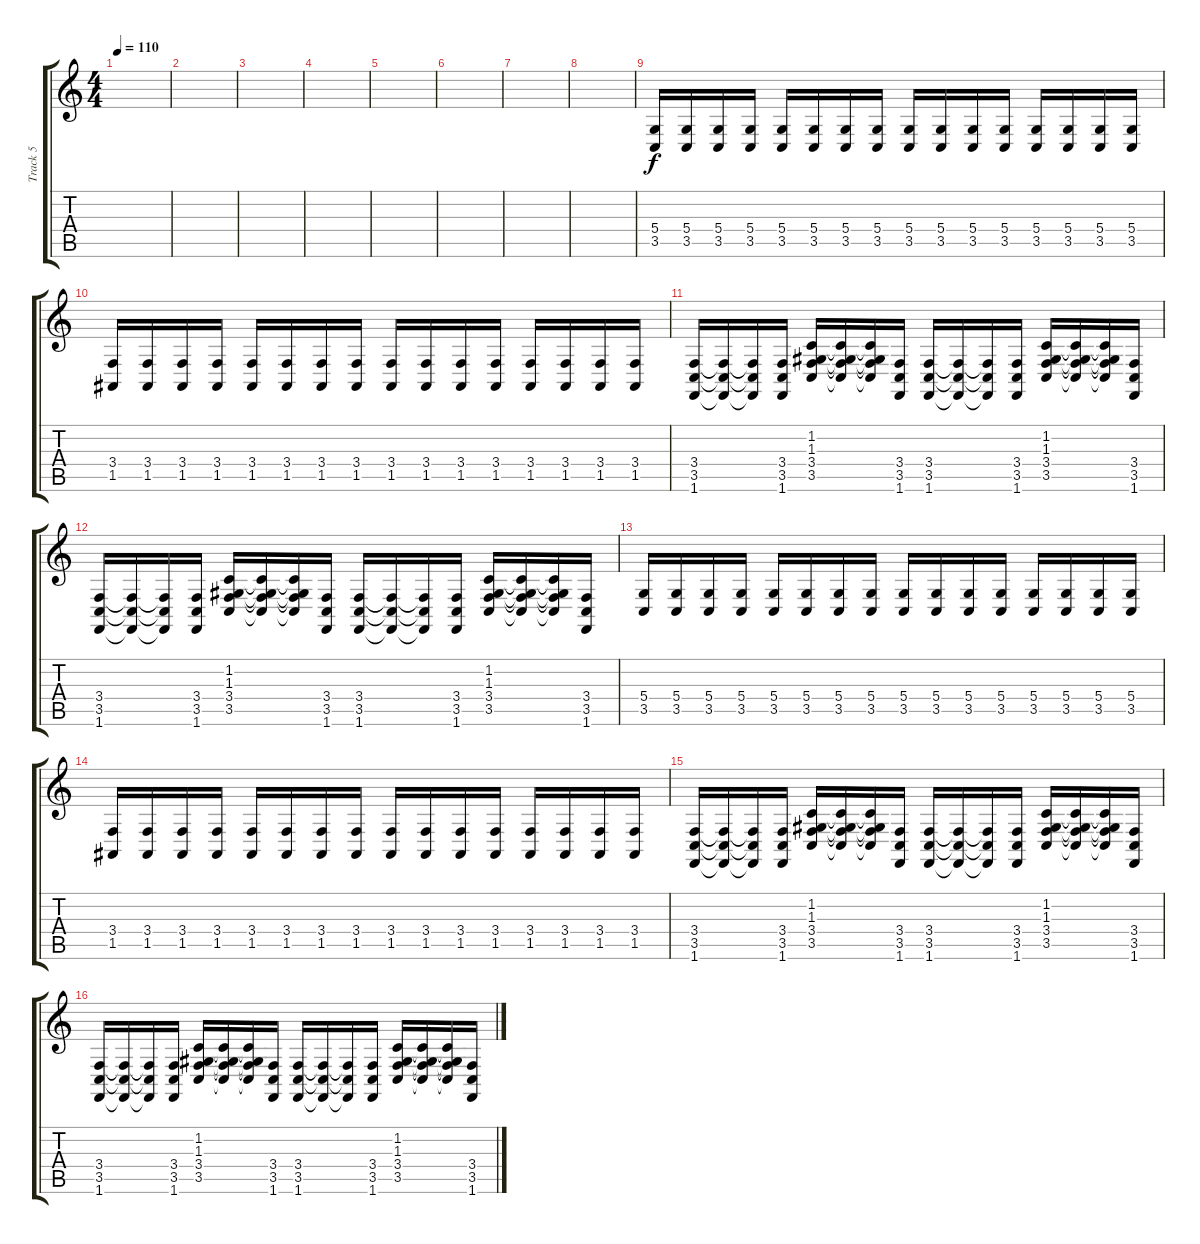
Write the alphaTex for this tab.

\track ("Track 5" "Track 5") {instrument lead2sawtooth}
\staff {score tabs}
\tuning (E4 B3 G3 D3 A2 E2) {hide}
\ts (4 4)
\tempo 110
\clef g2
\ks c
|
|
|
|
|
|
|
|
(5.4 3.5).16 (5.4 3.5).16 (5.4 3.5).16 (5.4 3.5).16 (5.4 3.5).16 (5.4 3.5).16 (5.4 3.5).16 (5.4 3.5).16 (5.4 3.5).16 (5.4 3.5).16 (5.4 3.5).16 (5.4 3.5).16 (5.4 3.5).16 (5.4 3.5).16 (5.4 3.5).16 (5.4 3.5).16 |
(3.4 1.5).16 (3.4 1.5).16 (3.4 1.5).16 (3.4 1.5).16 (3.4 1.5).16 (3.4 1.5).16 (3.4 1.5).16 (3.4 1.5).16 (3.4 1.5).16 (3.4 1.5).16 (3.4 1.5).16 (3.4 1.5).16 (3.4 1.5).16 (3.4 1.5).16 (3.4 1.5).16 (3.4 1.5).16 |
(3.4 3.5 1.6).16 (3.4{t} 3.5{t} 1.6{t}).16 (3.4{t} 3.5{t} 1.6{t}).16 (3.4 3.5 1.6).16 (1.2 1.3 3.4 3.5).16 (1.2{t} 1.3{t} 3.4{t} 3.5{t}).16 (1.2{t} 1.3{t} 3.4{t} 3.5{t}).16 (3.4 3.5 1.6).16 (3.4 3.5 1.6).16 (3.4{t} 3.5{t} 1.6{t}).16 (3.4{t} 3.5{t} 1.6{t}).16 (3.4 3.5 1.6).16 (1.2 1.3 3.4 3.5).16 (1.2{t} 1.3{t} 3.4{t} 3.5{t}).16 (1.2{t} 1.3{t} 3.4{t} 3.5{t}).16 (3.4 3.5 1.6).16 |
(3.4 3.5 1.6).16 (3.4{t} 3.5{t} 1.6{t}).16 (3.4{t} 3.5{t} 1.6{t}).16 (3.4 3.5 1.6).16 (1.2 1.3 3.4 3.5).16 (1.2{t} 1.3{t} 3.4{t} 3.5{t}).16 (1.2{t} 1.3{t} 3.4{t} 3.5{t}).16 (3.4 3.5 1.6).16 (3.4 3.5 1.6).16 (3.4{t} 3.5{t} 1.6{t}).16 (3.4{t} 3.5{t} 1.6{t}).16 (3.4 3.5 1.6).16 (1.2 1.3 3.4 3.5).16 (1.2{t} 1.3{t} 3.4{t} 3.5{t}).16 (1.2{t} 1.3{t} 3.4{t} 3.5{t}).16 (3.4 3.5 1.6).16 |
(5.4 3.5).16 (5.4 3.5).16 (5.4 3.5).16 (5.4 3.5).16 (5.4 3.5).16 (5.4 3.5).16 (5.4 3.5).16 (5.4 3.5).16 (5.4 3.5).16 (5.4 3.5).16 (5.4 3.5).16 (5.4 3.5).16 (5.4 3.5).16 (5.4 3.5).16 (5.4 3.5).16 (5.4 3.5).16 |
(3.4 1.5).16 (3.4 1.5).16 (3.4 1.5).16 (3.4 1.5).16 (3.4 1.5).16 (3.4 1.5).16 (3.4 1.5).16 (3.4 1.5).16 (3.4 1.5).16 (3.4 1.5).16 (3.4 1.5).16 (3.4 1.5).16 (3.4 1.5).16 (3.4 1.5).16 (3.4 1.5).16 (3.4 1.5).16 |
(3.4 3.5 1.6).16 (3.4{t} 3.5{t} 1.6{t}).16 (3.4{t} 3.5{t} 1.6{t}).16 (3.4 3.5 1.6).16 (1.2 1.3 3.4 3.5).16 (1.2{t} 1.3{t} 3.4{t} 3.5{t}).16 (1.2{t} 1.3{t} 3.4{t} 3.5{t}).16 (3.4 3.5 1.6).16 (3.4 3.5 1.6).16 (3.4{t} 3.5{t} 1.6{t}).16 (3.4{t} 3.5{t} 1.6{t}).16 (3.4 3.5 1.6).16 (1.2 1.3 3.4 3.5).16 (1.2{t} 1.3{t} 3.4{t} 3.5{t}).16 (1.2{t} 1.3{t} 3.4{t} 3.5{t}).16 (3.4 3.5 1.6).16 |
(3.4 3.5 1.6).16 (3.4{t} 3.5{t} 1.6{t}).16 (3.4{t} 3.5{t} 1.6{t}).16 (3.4 3.5 1.6).16 (1.2 1.3 3.4 3.5).16 (1.2{t} 1.3{t} 3.4{t} 3.5{t}).16 (1.2{t} 1.3{t} 3.4{t} 3.5{t}).16 (3.4 3.5 1.6).16 (3.4 3.5 1.6).16 (3.4{t} 3.5{t} 1.6{t}).16 (3.4{t} 3.5{t} 1.6{t}).16 (3.4 3.5 1.6).16 (1.2 1.3 3.4 3.5).16 (1.2{t} 1.3{t} 3.4{t} 3.5{t}).16 (1.2{t} 1.3{t} 3.4{t} 3.5{t}).16 (3.4 3.5 1.6).16
